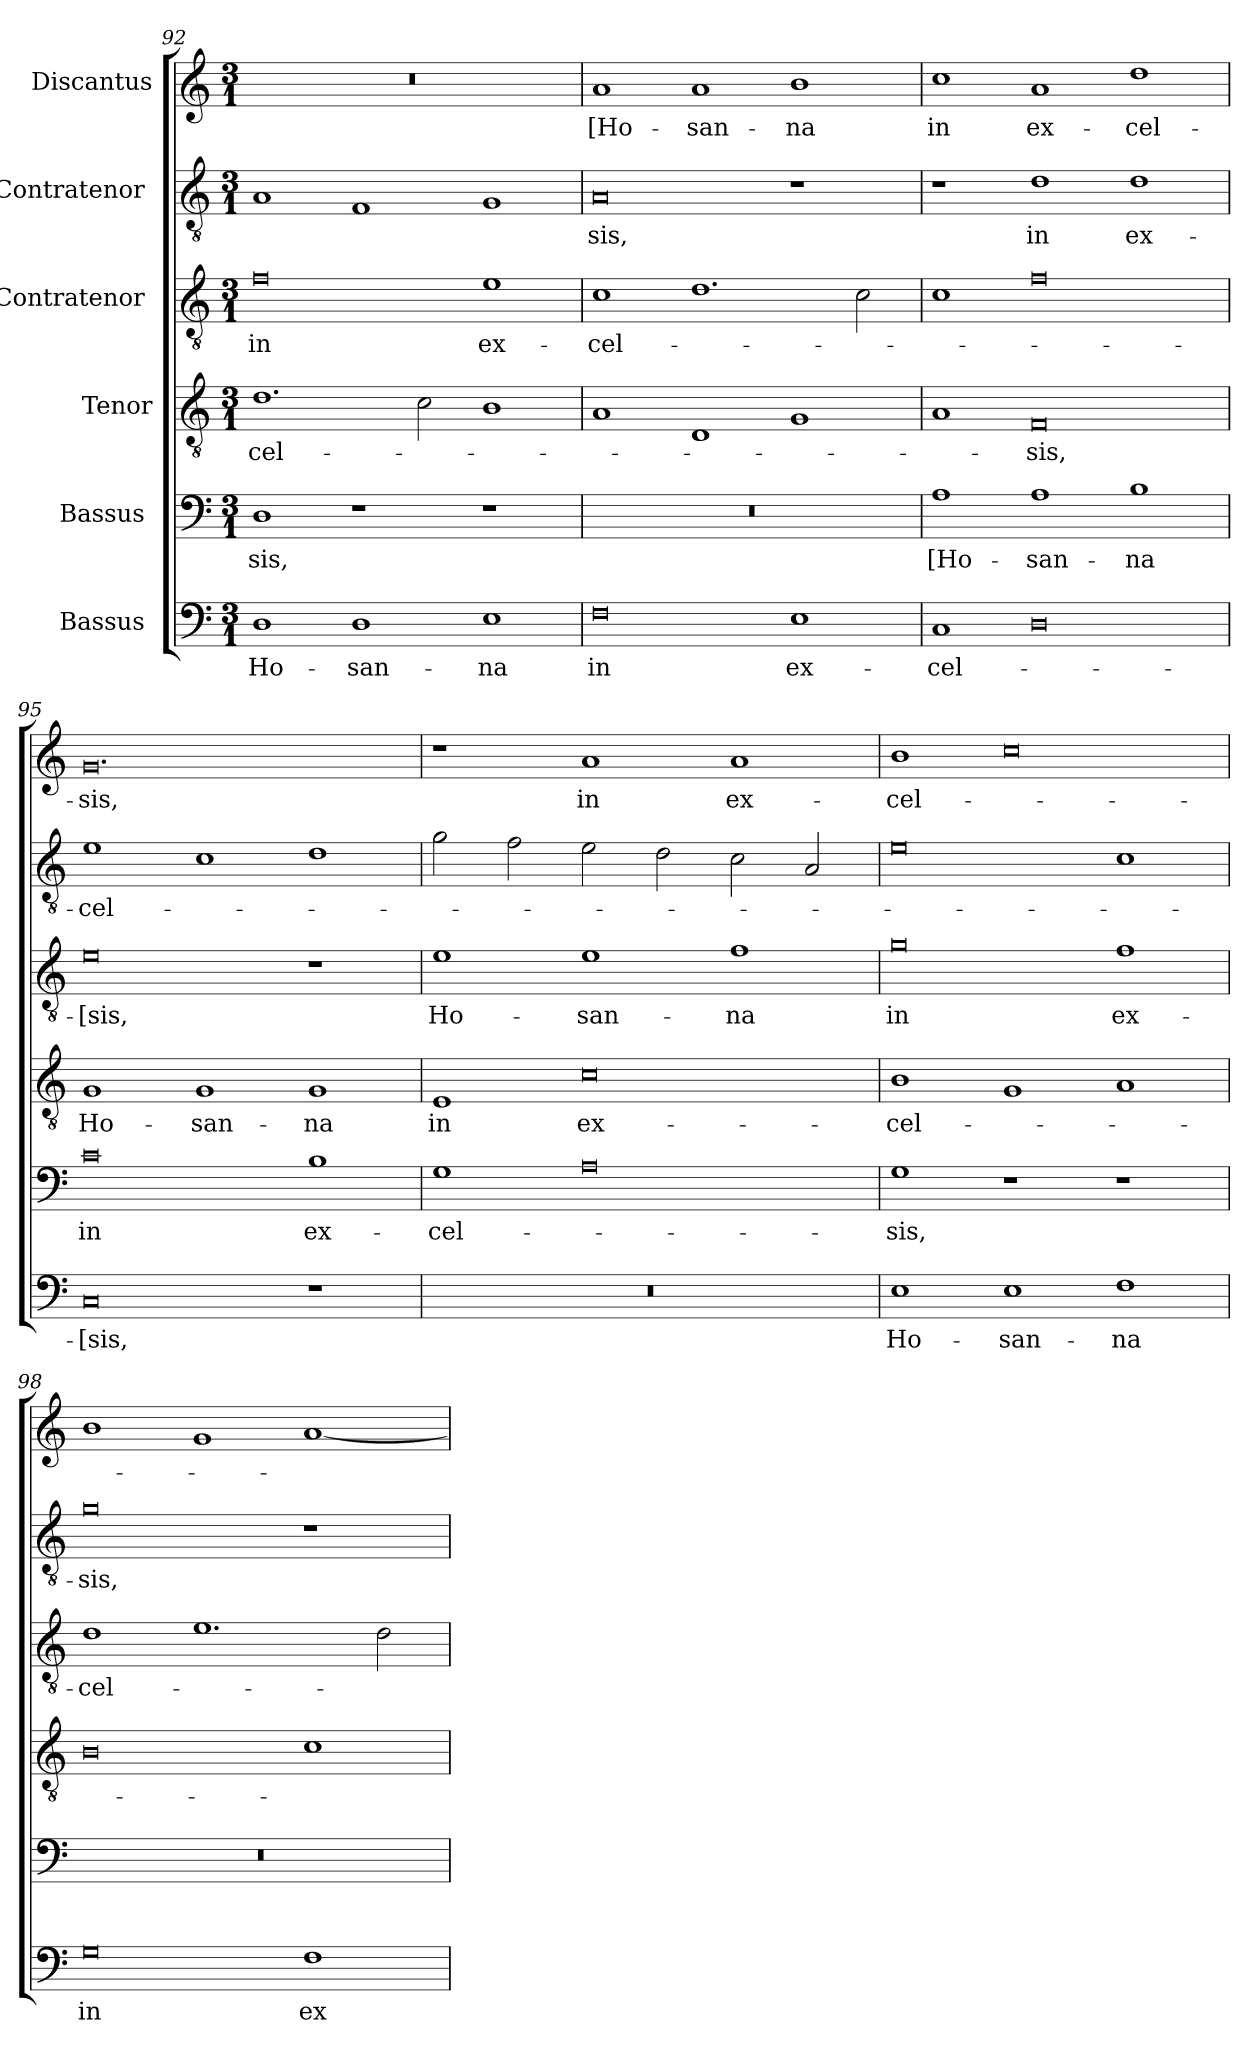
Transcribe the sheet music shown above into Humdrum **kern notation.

**kern	**text	**kern	**text	**kern	**text	**kern	**text	**kern	**text	**kern	**text
*part6	*part6	*part5	*part5	*part4	*part4	*part3	*part3	*part2	*part2	*part1	*part1
*staff6	*staff6	*staff5	*staff5	*staff4	*staff4	*staff3	*staff3	*staff2	*staff2	*staff1	*staff1
*I"Bassus [2]	*	*I"Bassus [1]	*	*I"Tenor	*	*I"Contratenor [2]	*	*I"Contratenor [1]	*	*I"Discantus	*
*clefF4	*	*clefF4	*	*clefGv2	*	*clefGv2	*	*clefGv2	*	*clefG2	*
*k[]	*	*k[]	*	*k[]	*	*k[]	*	*k[]	*	*k[]	*
*M3/1	*	*M3/1	*	*M3/1	*	*M3/1	*	*M3/1	*	*M3/1	*
=92	=92	=92	=92	=92	=92	=92	=92	=92	=92	=92	=92
1D\	Ho-	1D\	-sis,	1.d\	-cel-	0f\	in	1A/	.	0.r	.
1D\	-san-	1r	.	.	.	.	.	1F/	.	.	.
.	.	.	.	2c\	.	.	.	.	.	.	.
1E\	-na	1r	.	1B\	.	1e\	ex-	1G/	.	.	.
=93	=93	=93	=93	=93	=93	=93	=93	=93	=93	=93	=93
0F\	in	0.r	.	1A/	.	1c\	-cel-	0A/	-sis,	1a/	[Ho-
.	.	.	.	1D/	.	1.d\	.	.	.	1a/	-san-
1E\	ex-	.	.	1G/	.	.	.	1r	.	1b\	-na
.	.	.	.	.	.	2c\	.	.	.	.	.
=94	=94	=94	=94	=94	=94	=94	=94	=94	=94	=94	=94
1C/	-cel-	1A\	[Ho-	1A/	.	1c\	.	1r	.	1cc\	in
0D\	.	1A\	-san-	0F/	-sis,	0f\	.	1d\	in	1a/	ex-
.	.	1B\	-na	.	.	.	.	1d\	ex-	1dd\	-cel-
=95	=95	=95	=95	=95	=95	=95	=95	=95	=95	=95	=95
0C/	-[sis,	0c\	in	1G/	Ho-	0e\	-[sis,	1e\	-cel-	0.g/	-sis,
.	.	.	.	1G/	-san-	.	.	1c\	.	.	.
1r	.	1B\	ex-	1G/	-na	1r	.	1d\	.	.	.
=96	=96	=96	=96	=96	=96	=96	=96	=96	=96	=96	=96
0.r	.	1G\	-cel-	1E/	in	1e\	Ho-	2g\	.	1r	.
.	.	.	.	.	.	.	.	2f\	.	.	.
.	.	0A\	.	0c\	ex-	1e\	-san-	2e\	.	1a/	in
.	.	.	.	.	.	.	.	2d\	.	.	.
.	.	.	.	.	.	1f\	-na	2c\	.	1a/	ex-
.	.	.	.	.	.	.	.	2A/	.	.	.
=97	=97	=97	=97	=97	=97	=97	=97	=97	=97	=97	=97
1E\	Ho-	1G\	-sis,	1B\	-cel-	0g\	in	0e\	.	1b\	-cel-
1E\	-san-	1r	.	1G/	.	.	.	.	.	0cc\	.
1F\	-na	1r	.	1A/	.	1f\	ex-	1c\	.	.	.
=98	=98	=98	=98	=98	=98	=98	=98	=98	=98	=98	=98
0G\	in	0.r	.	0B\	.	1d\	-cel-	0g\	-sis,	1b\	.
.	.	.	.	.	.	1.e\	.	.	.	1g/	.
1F\	ex-	.	.	1c\	.	.	.	1r	.	[1a/	.
.	.	.	.	.	.	2d\	.	.	.	.	.
=	=	=	=	=	=	=	=	=	=	=	=
*-	*-	*-	*-	*-	*-	*-	*-	*-	*-	*-	*-
